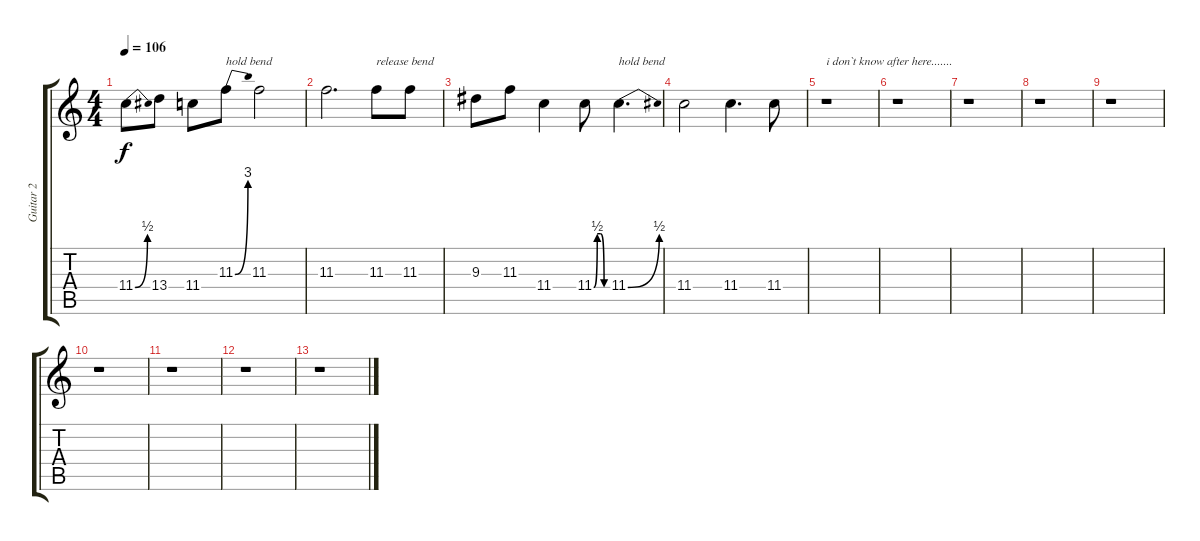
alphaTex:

\track ("Guitar 2" "Guitar 2") {instrument electricguitarclean}
\staff {score tabs}
\tuning (Eb4 Bb3 Gb3 Db3 Ab2 Eb2) {hide}
\ts (4 4)
\tempo 106
\clef g2
\ks c
11.4{be (bend 0 0 60 2)}.8{dy f} 13.4.8 11.4.8 11.3{be (bend 0 0 60 12)}.8{txt "hold bend"} 11.3.2 |
11.3.2{d} 11.3.8{txt "release bend"} 11.3.8 |
9.3.8 11.3.8 11.4.4 11.4{be (custom 0 0 15 2 30 2 45 0 60 0)}.8 11.4{be (bend 0 0 60 2)}.4{d txt "hold bend"} |
11.4.2 11.4.4{d} 11.4.8 |
r.1{txt "i don`t know after here......."} |
r.1 |
r.1 |
r.1 |
r.1 |
r.1 |
r.1 |
r.1 |
r.1
